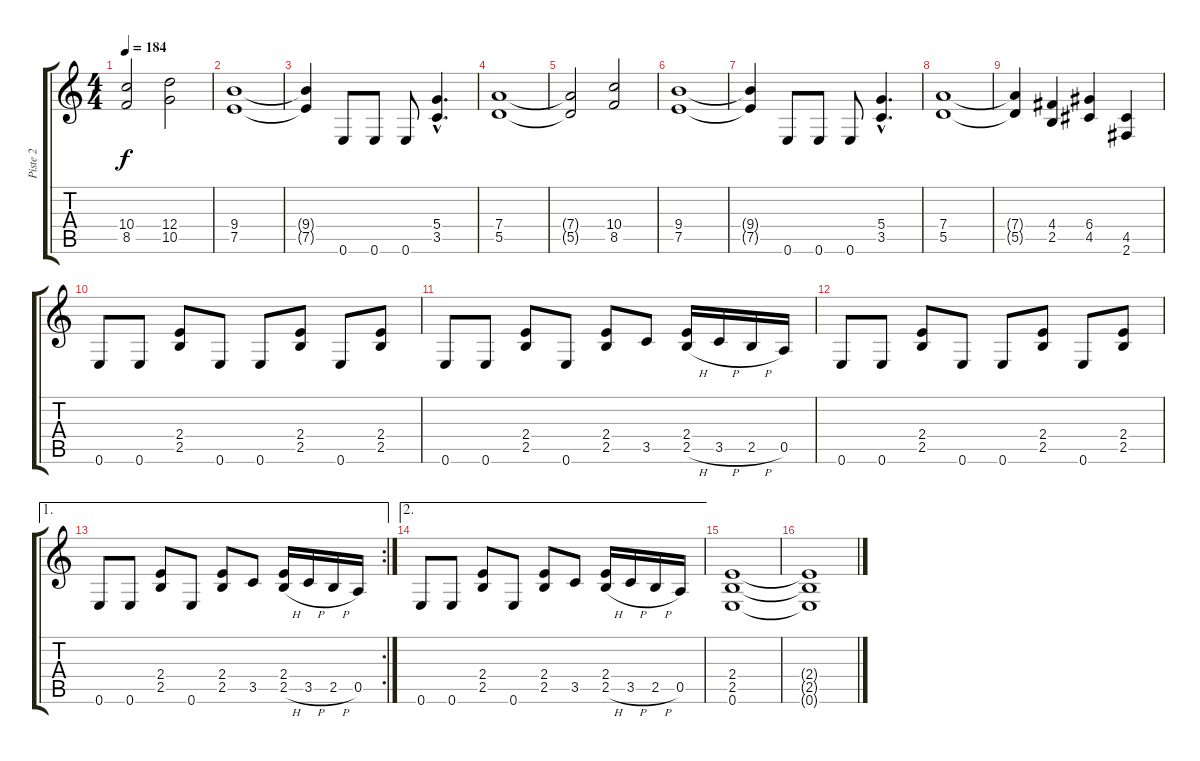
\track ("Piste 2" "Piste 2") {instrument overdrivenguitar}
\staff {score tabs}
\tuning (E4 B3 G3 D3 A2 E2) {hide}
\ts (4 4)
\tempo 184
\clef g2
\ks c
(10.4 8.5).2{dy f} (12.4 10.5).2 |
(9.4 7.5).1 |
(9.4{t} 7.5{t}).4 0.6.8 0.6.8 0.6.8 (5.4{hac} 3.5{hac}).4{d} |
(7.4 5.5).1 |
(7.4{t} 5.5{t}).2 (10.4 8.5).2 |
(9.4 7.5).1 |
(9.4{t} 7.5{t}).4 0.6.8 0.6.8 0.6.8 (5.4{hac} 3.5{hac}).4{d} |
(7.4 5.5).1 |
(7.4{t} 5.5{t}).4 (4.4 2.5).4 (6.4 4.5).4 (4.5 2.6).4 |
0.6.8 0.6.8 (2.4 2.5).8 0.6.8 0.6.8 (2.4 2.5).8 0.6.8 (2.4 2.5).8 |
0.6.8 0.6.8 (2.4 2.5).8 0.6.8 (2.4 2.5).8 3.5.8 (2.4 2.5{h}).16 3.5{h}.16 2.5{h}.16 0.5.16 |
0.6.8 0.6.8 (2.4 2.5).8 0.6.8 0.6.8 (2.4 2.5).8 0.6.8 (2.4 2.5).8 |
\ae 1
\rc 2
0.6.8 0.6.8 (2.4 2.5).8 0.6.8 (2.4 2.5).8 3.5.8 (2.4 2.5{h}).16 3.5{h}.16 2.5{h}.16 0.5.16 |
\ae 2
0.6.8 0.6.8 (2.4 2.5).8 0.6.8 (2.4 2.5).8 3.5.8 (2.4 2.5{h}).16 3.5{h}.16 2.5{h}.16 0.5.16 |
(2.4 2.5 0.6).1 |
(2.4{t} 2.5{t} 0.6{t}).1
